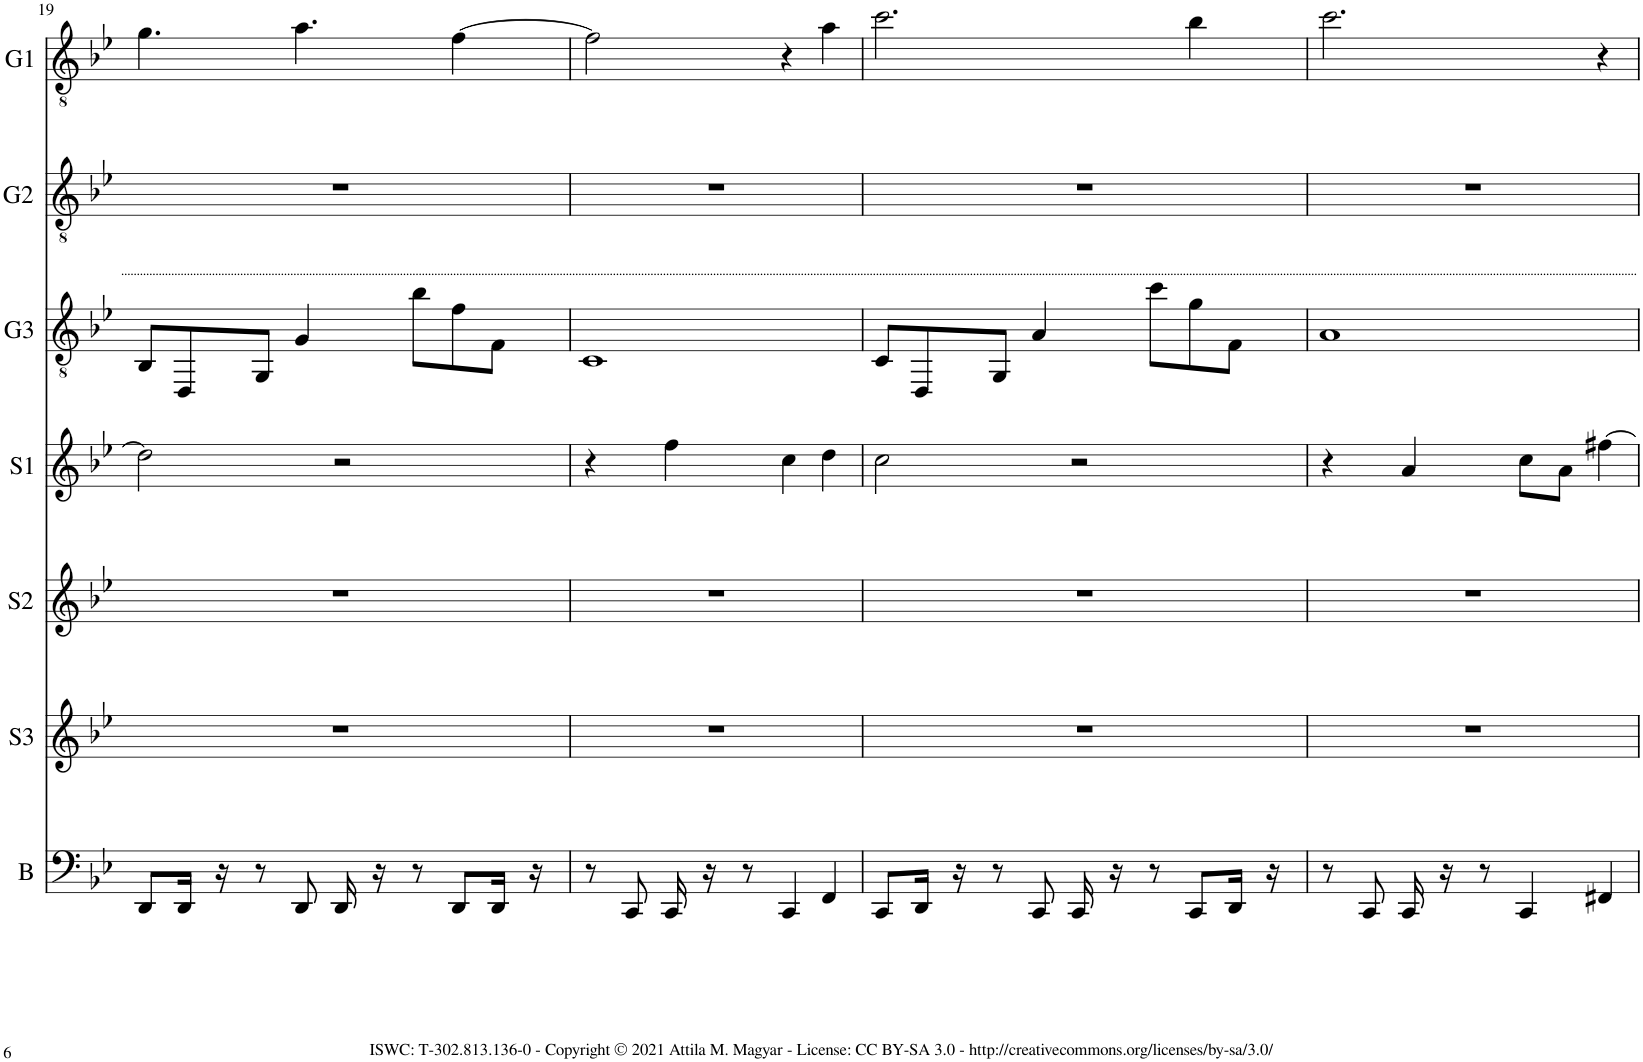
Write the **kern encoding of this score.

**kern	**kern	**kern	**kern	**kern	**kern	**kern
*part7	*part6	*part5	*part4	*part3	*part2	*part1
*staff7	*staff6	*staff5	*staff4	*staff3	*staff2	*staff1
*I"Bass	*I"Synth 3 (smooth pad)	*I"Synth 2 (saw)	*I"Synth 1 (electric piano)	*I"Guitar 3 (D std.)	*I"Guitar 2 (D std.)	*I"Guitar 1 (D std.)
*I'B	*I'S3	*I'S2	*I'S1	*I'G3	*I'G2	*I'G1
!!LO:PB:g=z
*clefF4	*clefG2	*clefG2	*clefG2	*clefGv2	*clefGv2	*clefGv2
*k[b-e-]	*k[b-e-]	*k[b-e-]	*k[b-e-]	*k[b-e-]	*k[b-e-]	*k[b-e-]
*M4/4	*M4/4	*M4/4	*M4/4	*M4/4	*M4/4	*M4/4
=19	=19	=19	=19	=19	=19	=19
8DD/L	1r	1r	2dd\]	8BB-/L	1r	4.g\
16DD/Jk	.	.	.	8DD/	.	.
16r	.	.	.	.	.	.
8r	.	.	.	8GG/J	.	.
8DD/	.	.	.	4G/	.	4.a\
16DD/	.	.	2r	.	.	.
16r	.	.	.	.	.	.
8r	.	.	.	8b-\L	.	.
8DD/L	.	.	.	8f\	.	[4f\
16DD/Jk	.	.	.	8F\J	.	.
16r	.	.	.	.	.	.
=20	=20	=20	=20	=20	=20	=20
8r	1r	1r	4r	1C	1r	2f\]
8CC/	.	.	.	.	.	.
16CC/	.	.	4ff\	.	.	.
16r	.	.	.	.	.	.
8r	.	.	.	.	.	.
4CC/	.	.	4cc\	.	.	4r
4FF/	.	.	4dd\	.	.	4a\
=21	=21	=21	=21	=21	=21	=21
8CC/L	1r	1r	2cc\	8C/L	1r	2.cc\
16DD/Jk	.	.	.	8DD/	.	.
16r	.	.	.	.	.	.
8r	.	.	.	8GG/J	.	.
8CC/	.	.	.	4A/	.	.
16CC/	.	.	2r	.	.	.
16r	.	.	.	.	.	.
8r	.	.	.	8cc\L	.	.
8CC/L	.	.	.	8g\	.	4b-\
16DD/Jk	.	.	.	8F\J	.	.
16r	.	.	.	.	.	.
=22	=22	=22	=22	=22	=22	=22
8r	1r	1r	4r	1A	1r	2.cc\
8CC/	.	.	.	.	.	.
16CC/	.	.	4a/	.	.	.
16r	.	.	.	.	.	.
8r	.	.	.	.	.	.
4CC/	.	.	8cc\L	.	.	.
.	.	.	8a\J	.	.	.
4FF#X/	.	.	[4ff#X\	.	.	4r
=	=	=	=	=	=	=
*-	*-	*-	*-	*-	*-	*-
